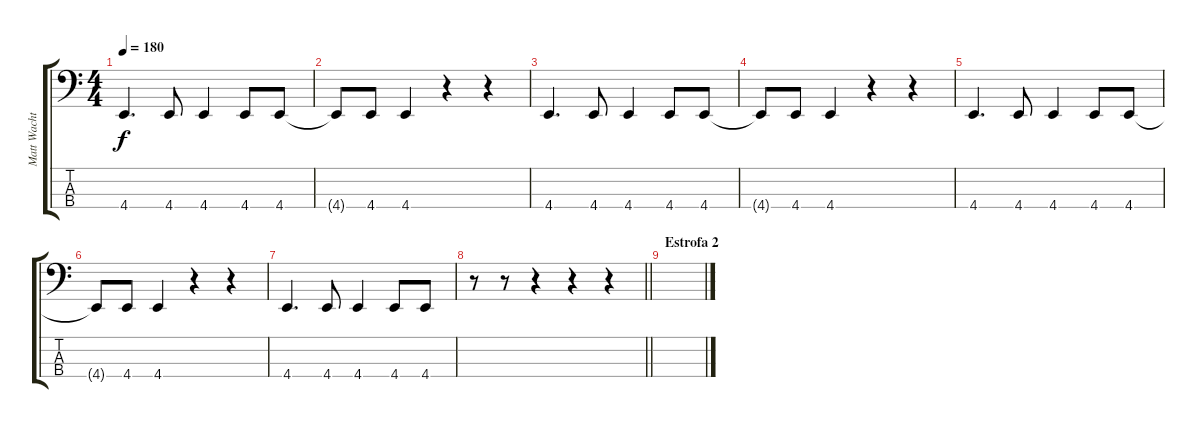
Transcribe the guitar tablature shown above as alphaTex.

\track ("Matt Wachter" "Matt Wacht") {instrument electricbasspick}
\staff {score tabs}
\tuning (F2 C2 G1 C1) {hide}
\ts (4 4)
\tempo 180
\clef f4
\ks c
4.4.4{d dy f} 4.4.8 4.4.4 4.4.8 4.4.8 |
4.4{t}.8 4.4.8 4.4.4 r.4 r.4 |
4.4.4{d} 4.4.8 4.4.4 4.4.8 4.4.8 |
4.4{t}.8 4.4.8 4.4.4 r.4 r.4 |
4.4.4{d} 4.4.8 4.4.4 4.4.8 4.4.8 |
4.4{t}.8 4.4.8 4.4.4 r.4 r.4 |
4.4.4{d} 4.4.8 4.4.4 4.4.8 4.4.8 |
\barLineRight lightlight
r.8 r.8 r.4 r.4 r.4 |
\section ("" "Estrofa 2")
